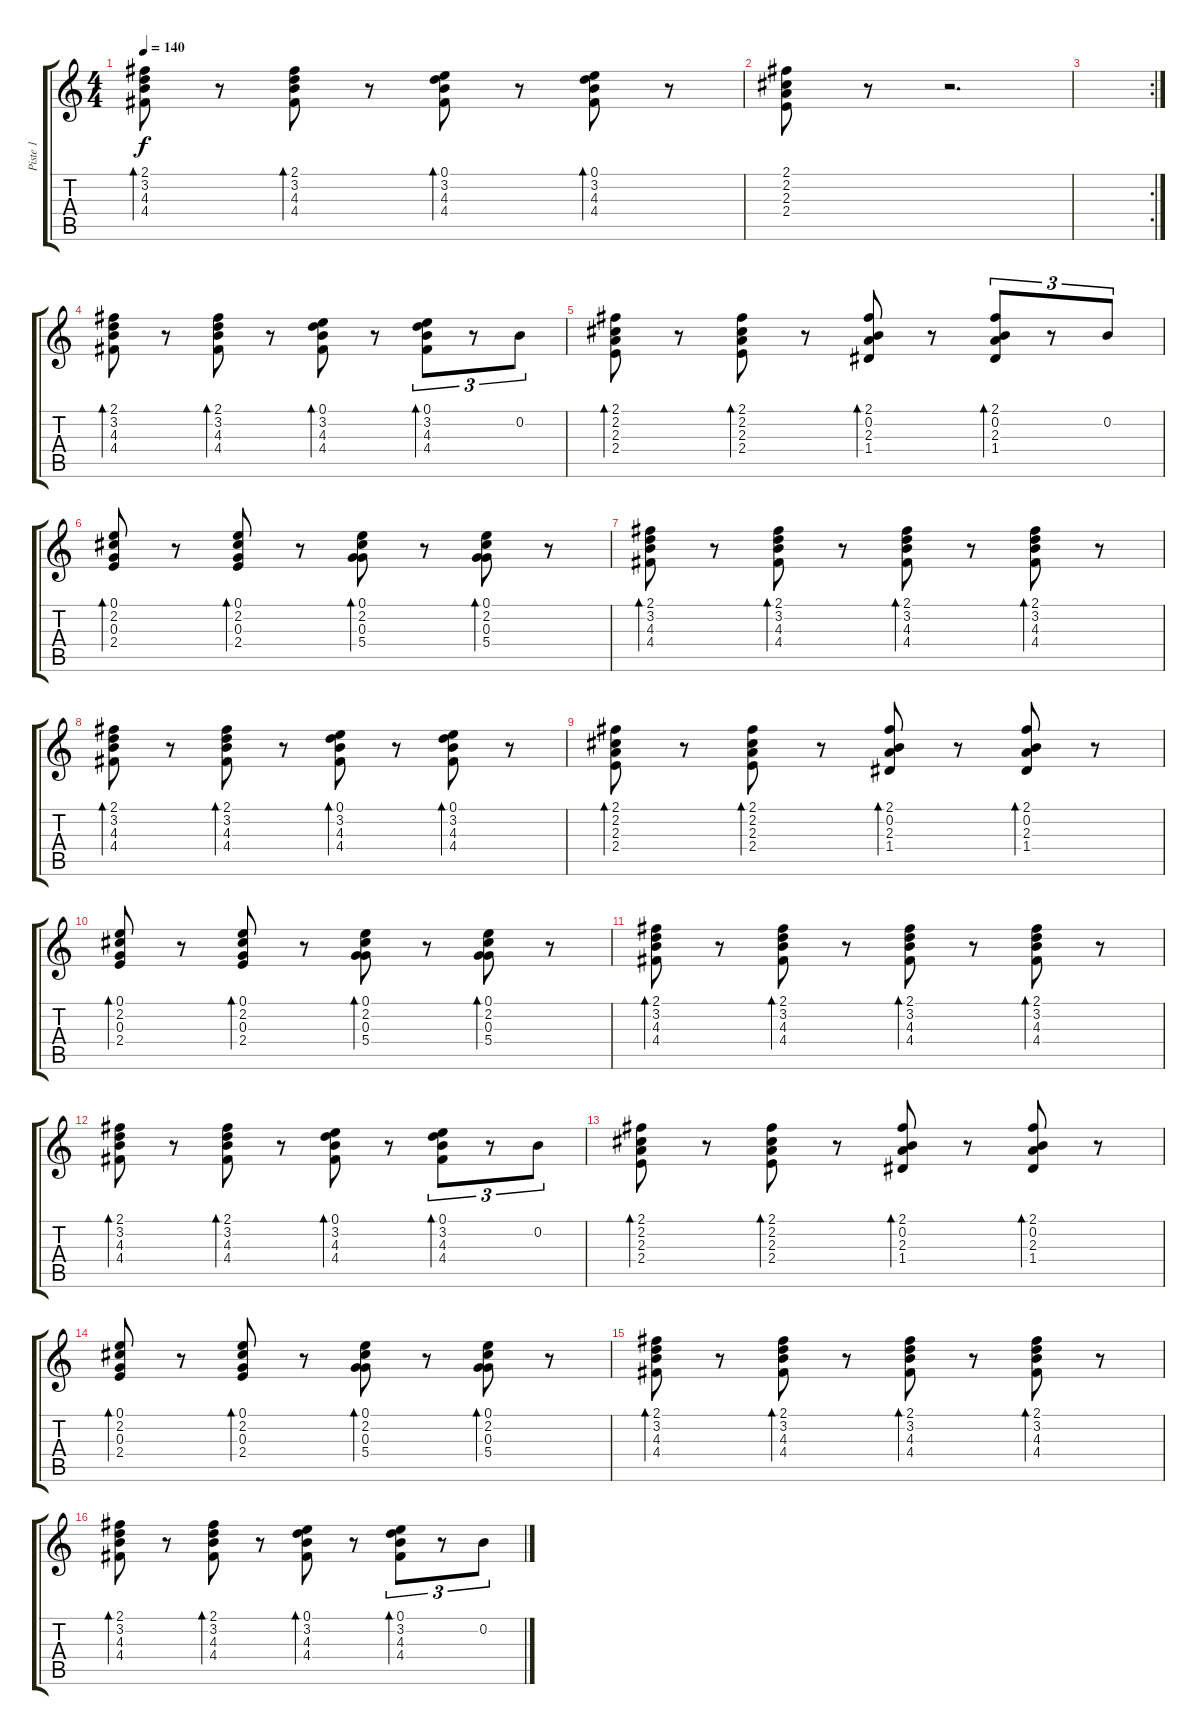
\track ("Piste 1" "Piste 1") {instrument acousticguitarnylon}
\staff {score tabs}
\tuning (E4 B3 G3 D3 A2 E2) {hide}
\ts (4 4)
\tempo 140
\clef g2
\ks c
(2.1 3.2 4.3 4.4).8{bd 60 dy f} r.8 (2.1 3.2 4.3 4.4).8{bd 60} r.8 (0.1 3.2 4.3 4.4).8{bd 60} r.8 (0.1 3.2 4.3 4.4).8{bd 60} r.8 |
(2.1 2.2 2.3 2.4).8 r.8 r.2{d} |
\rc 2
|
(2.1 3.2 4.3 4.4).8{bd 60} r.8 (2.1 3.2 4.3 4.4).8{bd 60} r.8 (0.1 3.2 4.3 4.4).8{bd 60} r.8 (0.1 3.2 4.3 4.4).8{tu (3 2) bd 60} r.8{tu (3 2)} 0.2.8{tu (3 2)} |
(2.1 2.2 2.3 2.4).8{bd 60} r.8 (2.1 2.2 2.3 2.4).8{bd 60} r.8 (2.1 0.2 2.3 1.4).8{bd 60} r.8 (2.1 0.2 2.3 1.4).8{tu (3 2) bd 60} r.8{tu (3 2)} 0.2.8{tu (3 2)} |
(0.1 2.2 0.3 2.4).8{bd 60} r.8 (0.1 2.2 0.3 2.4).8{bd 60} r.8 (0.1 2.2 0.3 5.4).8{bd 60} r.8 (0.1 2.2 0.3 5.4).8{bd 60} r.8 |
(2.1 3.2 4.3 4.4).8{bd 60} r.8 (2.1 3.2 4.3 4.4).8{bd 60} r.8 (2.1 3.2 4.3 4.4).8{bd 60} r.8 (2.1 3.2 4.3 4.4).8{bd 60} r.8 |
(2.1 3.2 4.3 4.4).8{bd 60} r.8 (2.1 3.2 4.3 4.4).8{bd 60} r.8 (0.1 3.2 4.3 4.4).8{bd 60} r.8 (0.1 3.2 4.3 4.4).8{bd 60} r.8 |
(2.1 2.2 2.3 2.4).8{bd 60} r.8 (2.1 2.2 2.3 2.4).8{bd 60} r.8 (2.1 0.2 2.3 1.4).8{bd 60} r.8 (2.1 0.2 2.3 1.4).8{bd 60} r.8 |
(0.1 2.2 0.3 2.4).8{bd 60} r.8 (0.1 2.2 0.3 2.4).8{bd 60} r.8 (0.1 2.2 0.3 5.4).8{bd 60} r.8 (0.1 2.2 0.3 5.4).8{bd 60} r.8 |
(2.1 3.2 4.3 4.4).8{bd 60} r.8 (2.1 3.2 4.3 4.4).8{bd 60} r.8 (2.1 3.2 4.3 4.4).8{bd 60} r.8 (2.1 3.2 4.3 4.4).8{bd 60} r.8 |
(2.1 3.2 4.3 4.4).8{bd 60} r.8 (2.1 3.2 4.3 4.4).8{bd 60} r.8 (0.1 3.2 4.3 4.4).8{bd 60} r.8 (0.1 3.2 4.3 4.4).8{tu (3 2) bd 60} r.8{tu (3 2)} 0.2.8{tu (3 2)} |
(2.1 2.2 2.3 2.4).8{bd 60} r.8 (2.1 2.2 2.3 2.4).8{bd 60} r.8 (2.1 0.2 2.3 1.4).8{bd 60} r.8 (2.1 0.2 2.3 1.4).8{bd 60} r.8 |
(0.1 2.2 0.3 2.4).8{bd 60} r.8 (0.1 2.2 0.3 2.4).8{bd 60} r.8 (0.1 2.2 0.3 5.4).8{bd 60} r.8 (0.1 2.2 0.3 5.4).8{bd 60} r.8 |
(2.1 3.2 4.3 4.4).8{bd 60} r.8 (2.1 3.2 4.3 4.4).8{bd 60} r.8 (2.1 3.2 4.3 4.4).8{bd 60} r.8 (2.1 3.2 4.3 4.4).8{bd 60} r.8 |
(2.1 3.2 4.3 4.4).8{bd 60} r.8 (2.1 3.2 4.3 4.4).8{bd 60} r.8 (0.1 3.2 4.3 4.4).8{bd 60} r.8 (0.1 3.2 4.3 4.4).8{tu (3 2) bd 60} r.8{tu (3 2)} 0.2.8{tu (3 2)}
